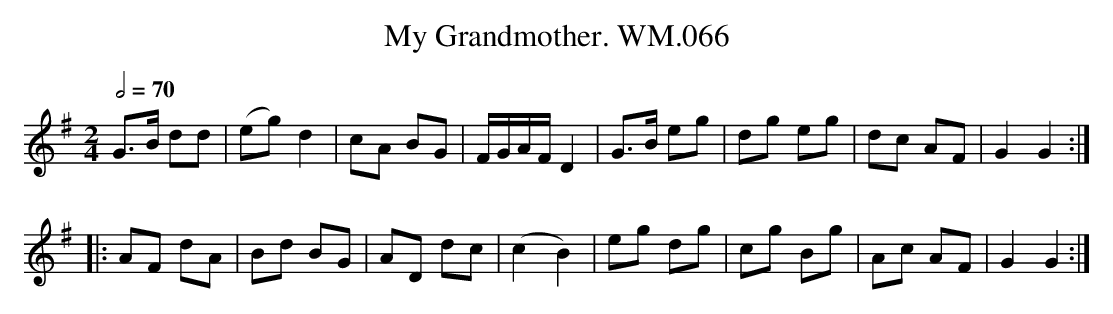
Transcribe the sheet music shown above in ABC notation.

X:1
T:My Grandmother. WM.066
M:2/4
L:1/8
Q:1/2=70
K:G
G>B dd|(eg)d2|cA BG|F/G/A/F/D2|G>B eg|dg eg|dc AF|G2G2:|
|:AF dA|Bd BG|AD dc|(c2B2)|eg dg|cg Bg|Ac AF|G2G2:|
